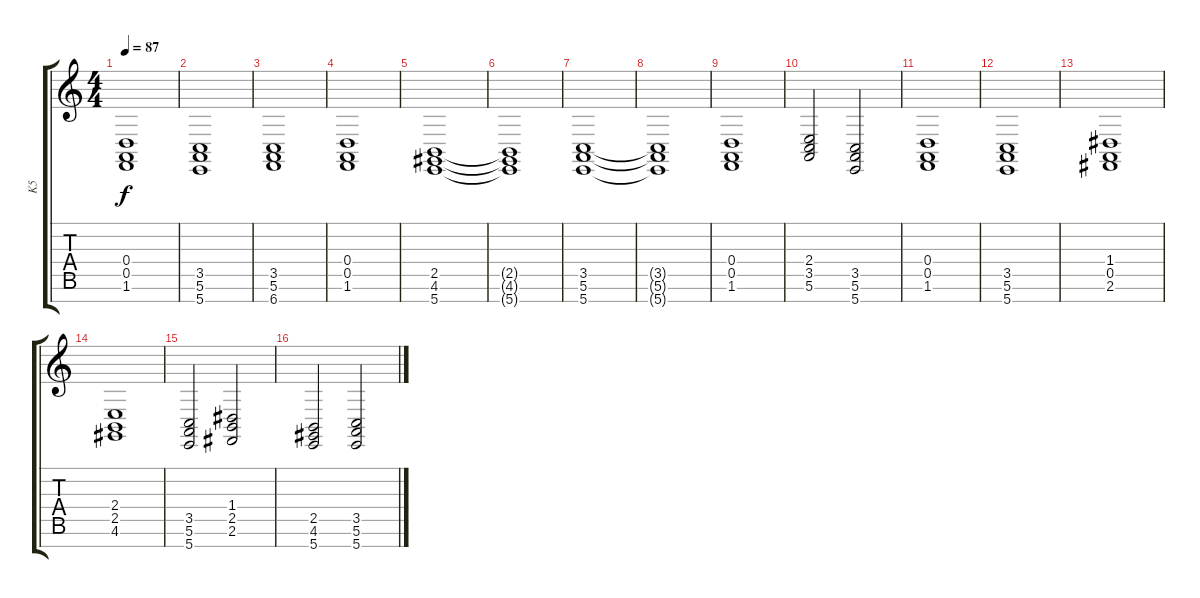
\track ("K5" "K5") {instrument stringensemble1}
\staff {score tabs}
\tuning (E4 B3 G3 D3 A2 E2 B1) {hide}
\ts (4 4)
\tempo 87
\clef g2
\ks c
(0.4 0.5 1.6).1{dy f} |
(3.5 5.6 5.7).1 |
(3.5 5.6 6.7).1 |
(0.4 0.5 1.6).1 |
(2.5 4.6 5.7).1 |
(2.5{t} 4.6{t} 5.7{t}).1 |
(3.5 5.6 5.7).1 |
(3.5{t} 5.6{t} 5.7{t}).1 |
(0.4 0.5 1.6).1 |
(2.4 3.5 5.6).2 (3.5 5.6 5.7).2 |
(0.4 0.5 1.6).1 |
(3.5 5.6 5.7).1 |
(1.4 0.5 2.6).1 |
(2.4 2.5 4.6).1 |
(3.5 5.6 5.7).2 (1.4 2.5 2.6).2 |
(2.5 4.6 5.7).2 (3.5 5.6 5.7).2
